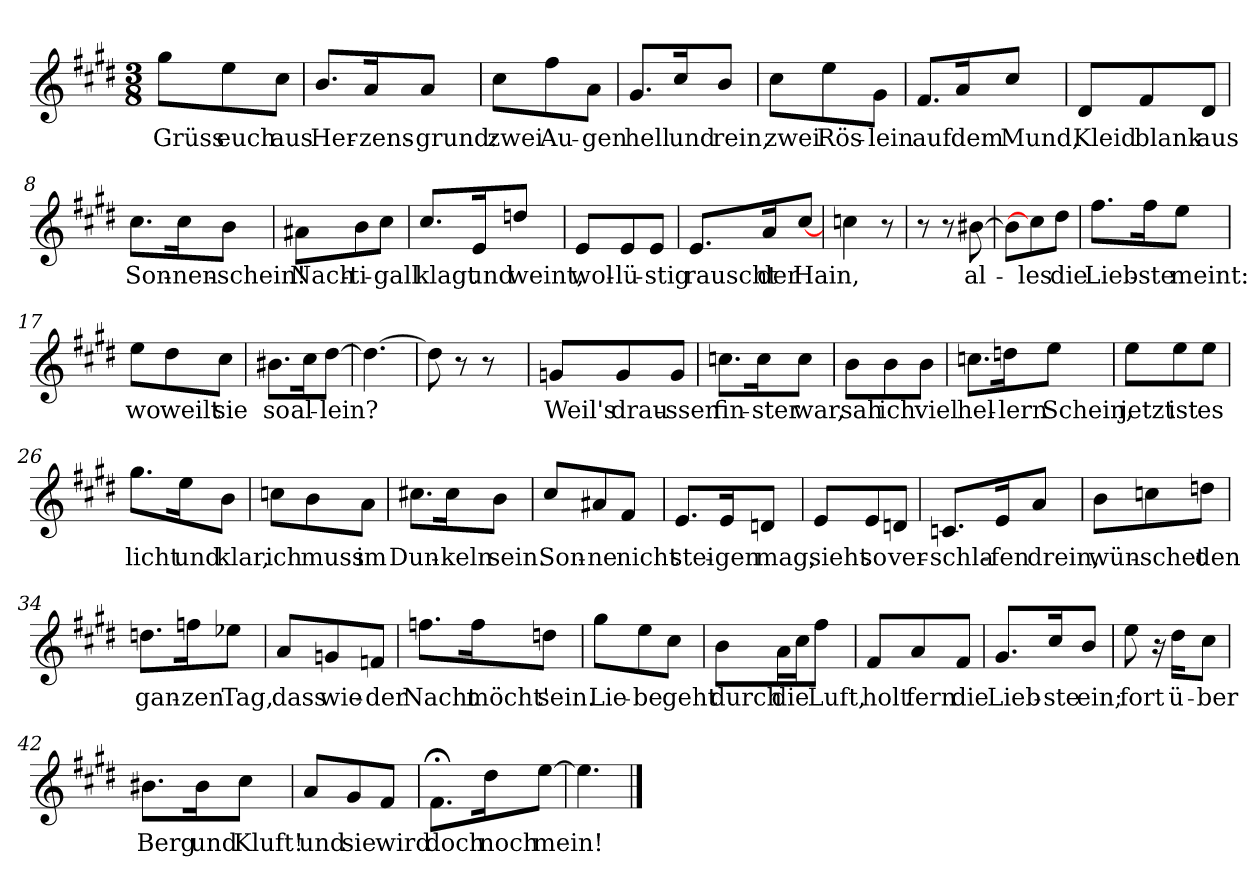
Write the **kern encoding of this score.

**kern	**text
*part1	*part1
*staff1	*staff1
*clefG2	*
*k[f#c#g#d#]	*
*M3/8	*
=1	=1
!	!LO:LY:b
8gg#\L	Grüss
!	!LO:LY:b
8ee\	euch
!	!LO:LY:b
8cc#\J	aus
=2	=2
!	!LO:LY:b
8.b/L	Her-
!	!LO:LY:b
16a/K	-zens-
!	!LO:LY:b
8a/J	-grund:
=3	=3
!	!LO:LY:b
8cc#\L	zwei
!	!LO:LY:b
8ff#\	Au-
!	!LO:LY:b
8a\J	-gen
=4	=4
!	!LO:LY:b
8.g#/L	hell
!	!LO:LY:b
16cc#/K	und
!	!LO:LY:b
8b/J	rein,
=5	=5
!	!LO:LY:b
8cc#\L	zwei
!	!LO:LY:b
8ee\	Rös-
!	!LO:LY:b
8g#\J	-lein
=6	=6
!	!LO:LY:b
8.f#/L	auf
!	!LO:LY:b
16a/K	dem
!	!LO:LY:b
8cc#/J	Mund,
!!LO:LB:g=z
=7	=7
!	!LO:LY:b
8d#/L	Kleid
!	!LO:LY:b
8f#/	blank
!	!LO:LY:b
8d#/J	aus
=8	=8
!	!LO:LY:b
8.cc#\L	Son-
!	!LO:LY:b
16cc#\K	-nen-
!	!LO:LY:b
8b\J	-schein!
=9	=9
!	!LO:LY:b
8a#X\L	Nach-
!	!LO:LY:b
8b\	-ti-
!	!LO:LY:b
8cc#\J	-gall
=10	=10
!	!LO:LY:b
8.cc#/L	klagt
!	!LO:LY:b
16e/K	und
!	!LO:LY:b
8ddn/J	weint,
=11	=11
!	!LO:LY:b
8e/L	wol-
!	!LO:LY:b
8e/	-lü-
!	!LO:LY:b
8e/J	-stig
=12	=12
!	!LO:LY:b
8.e/L	rauscht
!	!LO:LY:b
16a/K	der
!	!LO:LY:b
[8cc#/J	Hain,
=13	=13
4ccn\	.
8r	.
=14	=14
8r	.
8r	.
!	!LO:LY:b
[8b#X\	al-
!!LO:LB:g=z
=15	=15
8b#\L]	.
!	!LO:LY:b
8cc#\]	-les
!	!LO:LY:b
8dd#\J	die
=16	=16
!	!LO:LY:b
8.ff#\L	Lieb-
!	!LO:LY:b
16ff#\K	-ste
!	!LO:LY:b
8ee\J	meint:
=17	=17
!	!LO:LY:b
8ee\L	wo
!	!LO:LY:b
8dd#\	weilt
!	!LO:LY:b
8cc#\J	sie
=18	=18
!	!LO:LY:b
8.b#X\L	so
!	!LO:LY:b
16cc#\K	al-
!	!LO:LY:b
[8dd#\J	-lein?
=19	=19
4.dd#\_	.
=20	=20
8dd#\]	.
8r	.
8r	.
=21	=21
!	!LO:LY:b
8gn/L	Weil's
!	!LO:LY:b
8g/	drau-
!	!LO:LY:b
8g/J	-ssen
=22	=22
!	!LO:LY:b
8.ccn\L	fin-
!	!LO:LY:b
16cc\K	-ster
!	!LO:LY:b
8cc\J	war,
=23	=23
!	!LO:LY:b
8b\L	sah
!	!LO:LY:b
8b\	ich
!	!LO:LY:b
8b\J	viel
!!LO:LB:g=z
=24	=24
!	!LO:LY:b
8.ccn\L	hel-
!	!LO:LY:b
16ddn\K	-lern
!	!LO:LY:b
8ee\J	Schein,
=25	=25
!	!LO:LY:b
8ee\L	jetzt
!	!LO:LY:b
8ee\	ist
!	!LO:LY:b
8ee\J	es
=26	=26
!	!LO:LY:b
8.gg#\L	licht
!	!LO:LY:b
16ee\K	und
!	!LO:LY:b
8b\J	klar,
=27	=27
!	!LO:LY:b
8ccn\L	ich
!	!LO:LY:b
8b\	muss
!	!LO:LY:b
8a\J	im
=28	=28
!	!LO:LY:b
8.cc#X\L	Dun-
!	!LO:LY:b
16cc#\K	-keln
!	!LO:LY:b
8b\J	sein.
=29	=29
!	!LO:LY:b
8cc#/L	Son-
!	!LO:LY:b
8a#X/	-ne
!	!LO:LY:b
8f#/J	nicht
=30	=30
!	!LO:LY:b
8.e/L	stei-
!	!LO:LY:b
16e/K	-gen
!	!LO:LY:b
8dn/J	mag,
!!LO:LB:g=z
=31	=31
!	!LO:LY:b
8e/L	sieht
!	!LO:LY:b
8e/	so
!	!LO:LY:b
8dn/J	ver-
=32	=32
!	!LO:LY:b
8.cn/L	-schla-
!	!LO:LY:b
16e/K	-fen
!	!LO:LY:b
8a/J	drein,
=33	=33
!	!LO:LY:b
8b\L	wün-
!	!LO:LY:b
8ccn\	-schet
!	!LO:LY:b
8ddn\J	den
=34	=34
!	!LO:LY:b
8.ddn\L	gan-
!	!LO:LY:b
16ffn\K	-zen
!	!LO:LY:b
8ee-X\J	Tag,
=35	=35
!	!LO:LY:b
8a/L	dass
!	!LO:LY:b
8gn/	wie-
!	!LO:LY:b
8fn/J	-der
=36	=36
!	!LO:LY:b
8.ffn\L	Nacht
!	!LO:LY:b
16ff\K	möcht'
!	!LO:LY:b
8ddn\J	sein.
=37	=37
!	!LO:LY:b
8gg#\L	Lie-
!	!LO:LY:b
8ee\	-be
!	!LO:LY:b
8cc#\J	geht
!!LO:LB:g=z
=38	=38
!	!LO:LY:b
8b\L	durch
!	!LO:LY:b
16a\L	die
16cc#\J	.
!	!LO:LY:b
8ff#\J	Luft,
=39	=39
!	!LO:LY:b
8f#/L	holt
!	!LO:LY:b
8a/	fern
!	!LO:LY:b
8f#/J	die
=40	=40
!	!LO:LY:b
8.g#/L	Lieb-
!	!LO:LY:b
16cc#/K	-ste
!	!LO:LY:b
8b/J	ein;
=41	=41
!	!LO:LY:b
8ee\	fort
16r	.
!	!LO:LY:b
16dd#\KL	ü-
!	!LO:LY:b
8cc#\J	-ber
=42	=42
!	!LO:LY:b
8.b#X\L	Berg
!	!LO:LY:b
16b#\K	und
!	!LO:LY:b
8cc#\J	Kluft!
=43	=43
!	!LO:LY:b
8a/L	und
!	!LO:LY:b
8g#/	sie
!	!LO:LY:b
8f#/J	wird
=44	=44
!	!LO:LY:b
8.f#;<\L	doch
!	!LO:LY:b
16dd#\K	noch
!	!LO:LY:b
[8ee\J	mein!
=45	=45
4.ee\]	.
==	==
*-	*-
